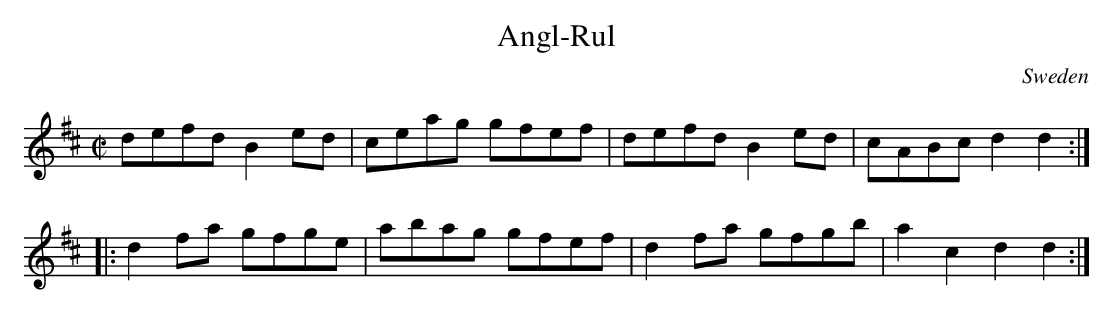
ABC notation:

X:1
T:Angl-Rul
O:Sweden
M:C|
L:1/8
K:D
defd B2ed | ceag gfef | defd B2ed | cABc d2d2 :|
|: d2fa gfge | abag gfef | d2fa gfgb | a2c2 d2d2 :|
